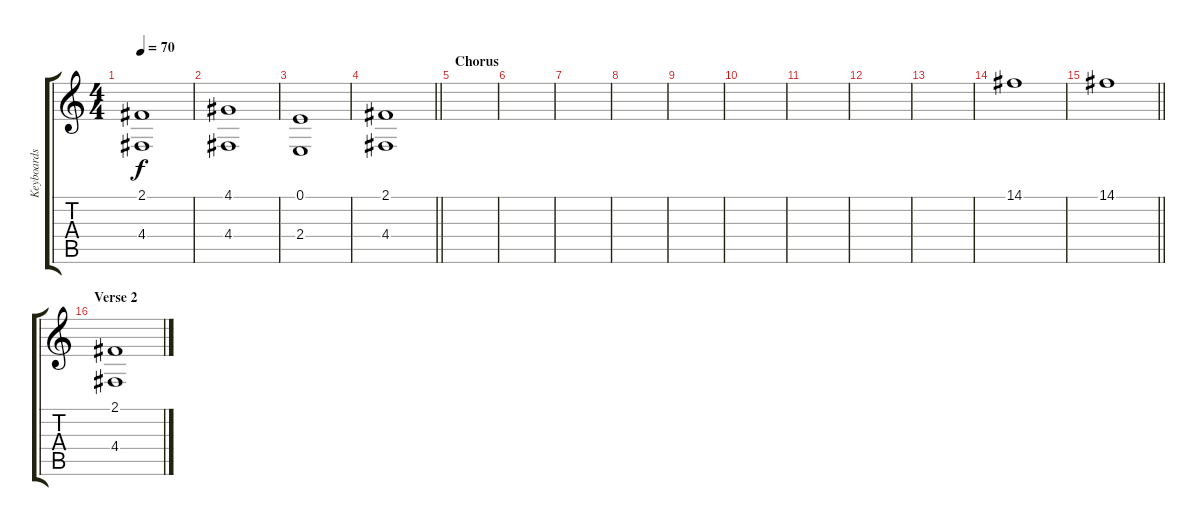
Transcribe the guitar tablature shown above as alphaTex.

\track ("Keyboards" "Keyboards") {instrument pad2warm}
\staff {score tabs}
\tuning (E4 B3 G3 D3 A2 E2) {hide}
\ts (4 4)
\tempo 70
\clef g2
\ks c
(2.1 4.4).1{dy f} |
(4.1 4.4).1 |
(0.1 2.4).1 |
\barLineRight lightlight
(2.1 4.4).1 |
\section ("" "Chorus")
|
|
|
|
|
|
|
|
|
14.1.1 |
\barLineRight lightlight
14.1.1 |
\section ("" "Verse 2")
(2.1 4.4).1
